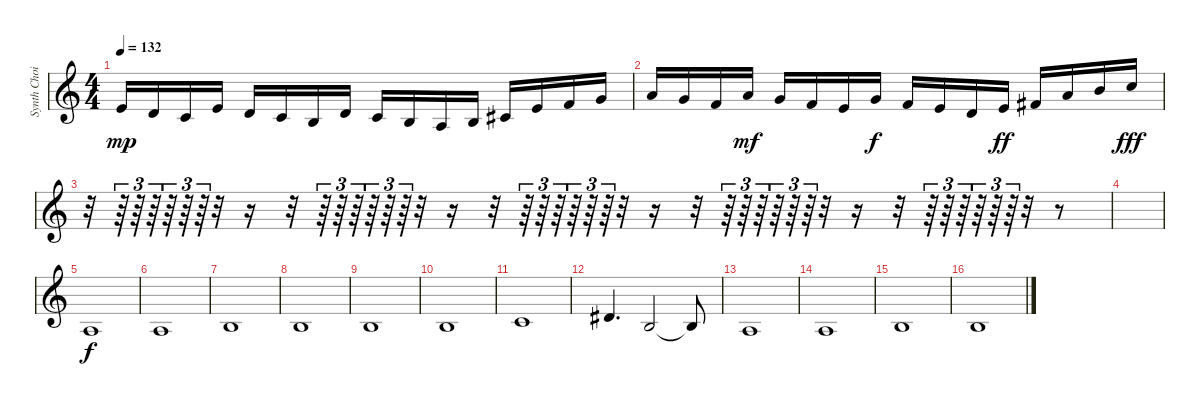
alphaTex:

\track ("Synth Choir Voice 2" "Synth Choi") {instrument choiraahs}
\staff {score}
\tuning (E4 B3 G3 D3 A2 E2 B1) {hide}
\ts (4 4)
\tempo 132
\clef g2
\ks c
0.1.16{dy mp} 3.2.16 1.2.16 0.1.16 3.2.16 1.2.16 0.2.16 3.2.16 1.2.16 0.2.16 2.3.16 0.2.16 2.2.16 0.1.16 1.1.16 3.1.16 |
5.1.16 3.1.16 1.1.16 5.1.16{dy mf} 3.1.16 1.1.16 0.1.16 3.1.16{dy f} 1.1.16 0.1.16 3.2.16 0.1.16{dy ff} 2.1.16 5.1.16 7.1.16 8.1.16{dy fff} |
r.32 r.64{tu (3 2)} r.64{tu (3 2)} r.64{tu (3 2)} r.64{tu (3 2)} r.64{tu (3 2)} r.64{tu (3 2)} r.32 r.16 r.32 r.64{tu (3 2)} r.64{tu (3 2)} r.64{tu (3 2)} r.64{tu (3 2)} r.64{tu (3 2)} r.64{tu (3 2)} r.32 r.16 r.32 r.64{tu (3 2)} r.64{tu (3 2)} r.64{tu (3 2)} r.64{tu (3 2)} r.64{tu (3 2)} r.64{tu (3 2)} r.32 r.16 r.32 r.64{tu (3 2)} r.64{tu (3 2)} r.64{tu (3 2)} r.64{tu (3 2)} r.64{tu (3 2)} r.64{tu (3 2)} r.32 r.16 r.32 r.64{tu (3 2)} r.64{tu (3 2)} r.64{tu (3 2)} r.64{tu (3 2)} r.64{tu (3 2)} r.64{tu (3 2)} r.32 r.8 |
|
2.3.1{dy f} |
2.3.1 |
0.2.1 |
0.2.1 |
0.2.1 |
0.2.1 |
1.2.1 |
4.2.4{d} 0.2.2 0.2{t}.8 |
2.3.1 |
2.3.1 |
0.2.1 |
0.2.1
